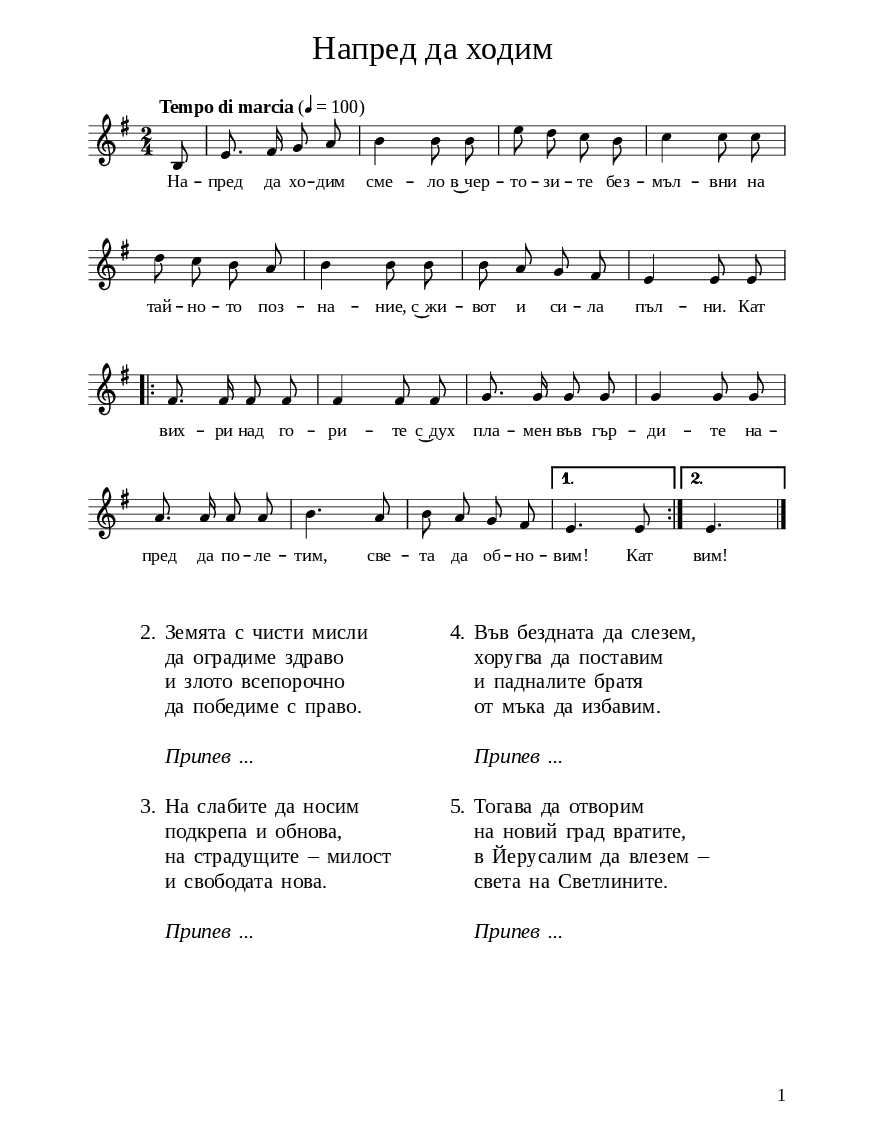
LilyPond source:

\version "2.24.2"

% include paper part and global functions
\include "include/globals.ily"

\bookpart {
  \label #'ref036
  \tocItem \markup "Напред да ходим"
  \include "include/bookpart-paper.ily"
  \score {
    \include "include/score-layout.ily"

    \new Voice \absolute {
      \clef treble
      \key e \minor
      \time 2/4
      \tempoFunc "Tempo di marcia" 4 "100"
      \autoBeamOff
      \partial 8


      b8 | e'8. fis'16 g'8 a' | b'4 b'8 b' | e''8 d'' c'' b' | c''4 c''8 c'' \break |
      d''8 c'' b' a' | b'4 b'8 b' | b'8 a' g' fis' | e'4 e'8 e' \break |
      \repeat volta 2 {
        fis'8. fis'16 fis'8 fis' |
        fis'4 fis'8 fis' |
        g'8. g'16 g'8 g' |
        g'4 g'8 g' | \break

        a'8.  a'16 a'8 a' |
        b'4. a'8 |
        b'8 a' g'  fis'8 |
      } \alternative {
        {  e'4. e'8 |}
        {e'4. \bar "|." \break }
      }
    }

    \addlyrics {
      На -- пред
      да хо -- дим сме -- ло в~чер -- то -- зи -- те
      без -- мъл -- вни на тай -- но -- то поз -- на --
      ние, с~жи -- вот и си -- ла пъл -- ни. Кат вих
      -- ри над го -- ри -- те с~дух пла -- мен във
      гър -- ди -- те на -- пред да по -- ле -- тим,
      све -- та да об -- но -- вим! Кат вим!}

      \header {
        title = \titleFunc "Напред да ходим " "Napred da hodim"
      }

      \midi{}

    } % score



    \markup \fontsize #bgCoupletFontSize {
      \hspace #5
      \override #`(baseline-skip . ,bgCoupletBaselineSkip)
      \column {
        \line {  2. Земята с чисти мисли}

        \line {   "   "да оградиме здраво}

        \line {   "   "и злото всепорочно}

        \line {   "   "да победиме с право.}
        \line { "   "}

        \line { "   " \italic {Припев ... }}
        \line { "   "}


        \line {   3. На слабите да носим}

        \line {   "   "подкрепа и обнова,}

        \line {   "   "на страдущите – милост}

        \line {   "   "и свободата нова.}

        \line { "   "}
        \line { "   " \italic {Припев ...}}



      }

      \hspace #5
      \override #`(baseline-skip . ,bgCoupletBaselineSkip)
      \column {


        \line {  4. Във бездната да слезем,}

        \line {   "   "хоругва да поставим}

        \line {   "   "и падналите братя}

        \line {   "   "от мъка да избавим.}

        \line { "   "}
        \line { "   " \italic {Припев ...}}
        \line { "   " }

        \line {   5. Тогава да отворим}

        \line {   "   "на новий град вратите,}

        \line {   "   "в Йерусалим да влезем –}

        \line {   "   "света на Светлините.}
        \line { "   "}

        \line { "   " \italic  {Припев ...}}



      }

    } % markup

  } % bookpart
